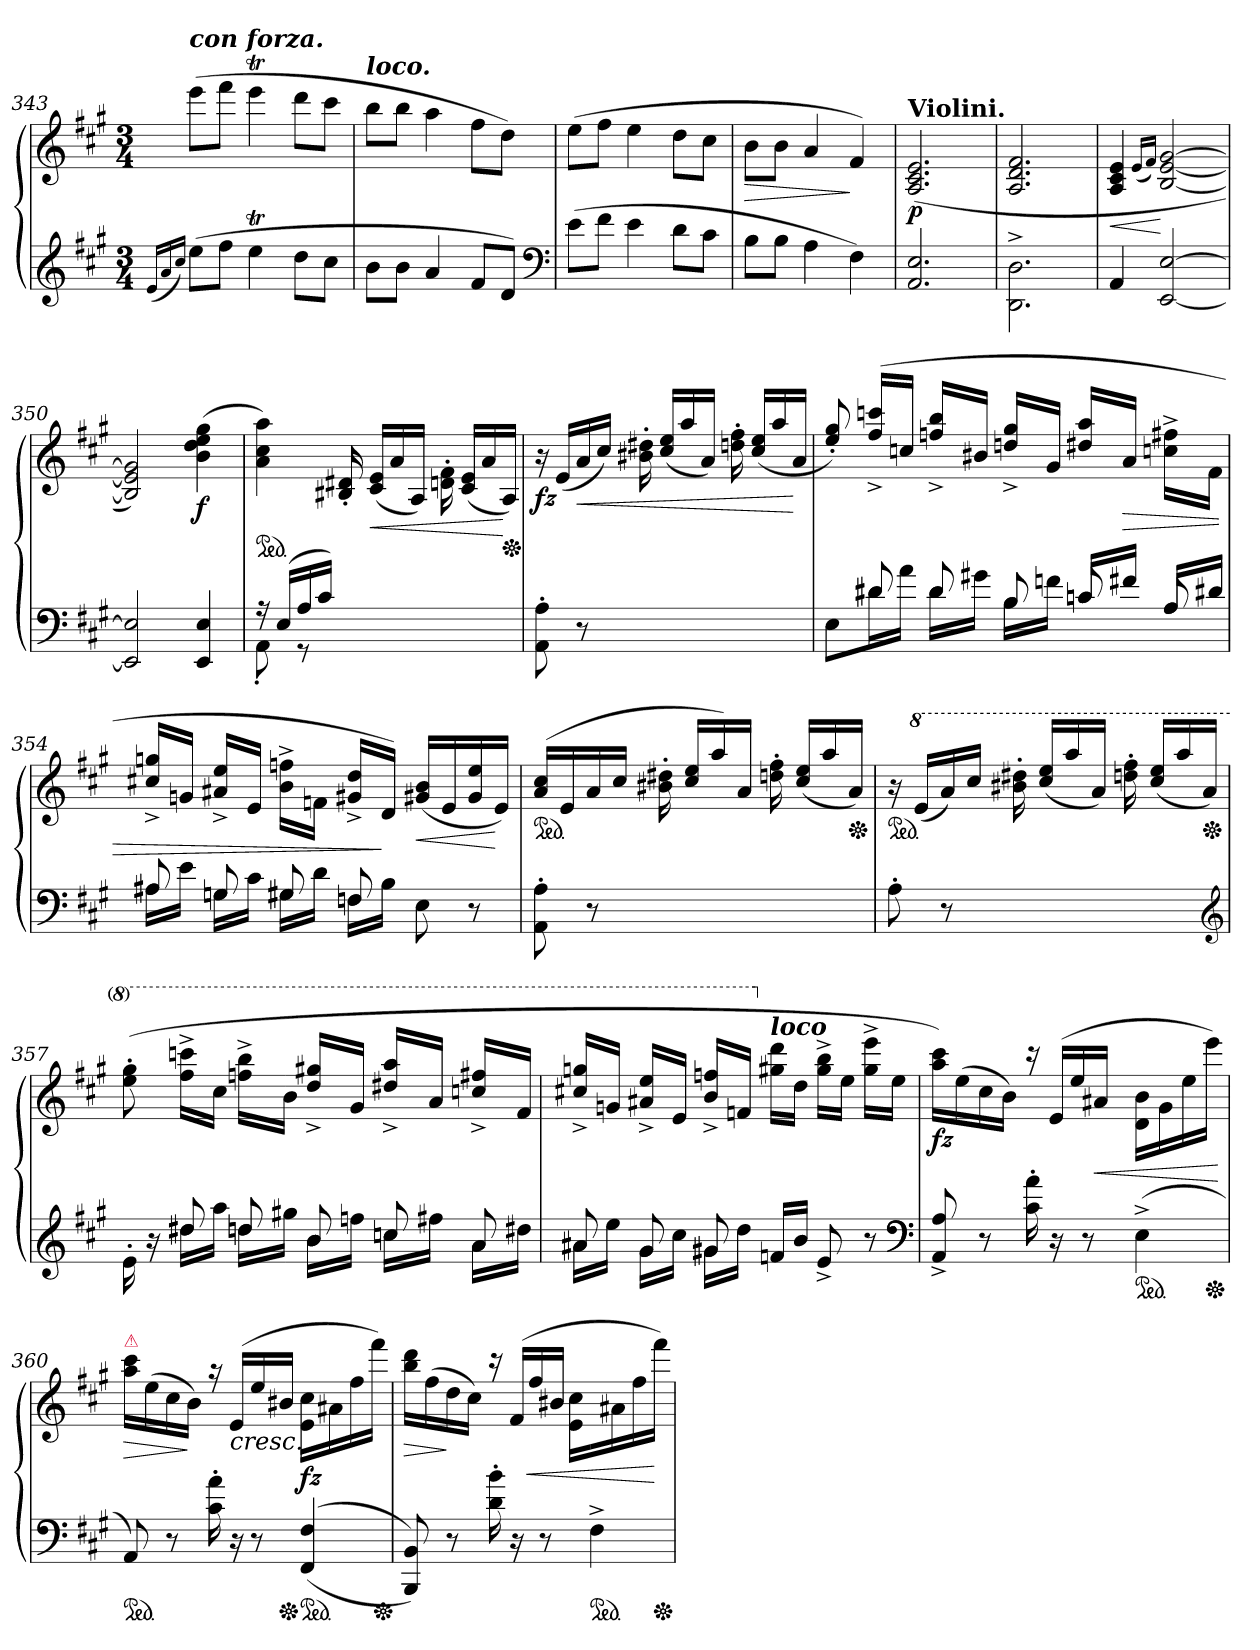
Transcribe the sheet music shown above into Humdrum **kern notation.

**kern	**kern	**dynam
*part1	*part1	*part1
*staff2	*staff1	*staff1/2
*clefG2	*clefG2	*
*k[f#c#g#]	*k[f#c#g#]	*
*A:	*A:	*
*M3/4	*M3/4	*
=343	=343	=343
(<16qqe/LL	.	.
16qqa/	.	.
16qqcc#/JJ)	.	.
!	!LO:TX:a:Bi:t=con forza.	!
(<8eeL	(>8eeeL	.
8ff#J	8fff#J	.
4eeT	4eeeT	.
8ddL	8dddL	.
8cc#J	8ccc#J	.
=344	=344	=344
!	!LO:TX:a:Bi:t=loco.	!
8bL	8bbL	.
8bJ	8bbJ	.
4a/	4aa	.
8f#L	8ff#L	.
8dJ)	8ddJ)	.
*clefF4	*	*
=345	=345	=345
(>8eL	(>8eeL	.
8f#J	8ff#J	.
4e	4ee	.
8dL	8ddL	.
8c#J	8cc#J	.
=346	=346	=346
!	!	!LO:HP:b
8BL	8bL	>
8BJ	8b\J	.
4A	4a/	.
4F#)	4f#/)	]
=347	=347	=347
!	!LO:TX:a:B:t=Violini.	!
!	!	!LO:DY:b
2.AA!/ 2.E!/	(>2.A! 2.c#! 2.e!	p
=348	=348	=348
2.DD!^<\ 2.D!^<\	2.A!/ 2.d!/ 2.f#!/	.
=349	=349	=349
!	!	!LO:HP:b
4AA!	4A! 4c#! 4e!	<
.	(<16qqe!/LL	.
.	16qqf#!/JJ)	.
[2EE! [2E!	[2B! [2e! [2g#!	[
=350	=350	=350
2EE!] 2E!]	2B!] 2e!] 2g#!])	.
!	!	!LO:DY:b
4EE! 4E!	(>4b! 4dd! 4ee! 4gg#!	f
=351	=351	=351
*^	*	*
!	!	!LO:TX:a:Bi:t=Brillante.	!
*	*	*ped	*
16rA	8AA'>	4a! 4cc#! 4aa!)	.
(>16ELL	.	.	.
16A	8rGG	.	.
16c#JJ)	.	.	.
2ryy	2ryy	16B#X'> 16d#X'>	.
!	!	!	!LO:HP:b
.	.	(<16c# 16eLL	<
.	.	16a	.
.	.	16AJJ)	.
.	.	16dn'>\ 16f#'>\	.
.	.	(<16c# 16eLL	.
.	.	16a	.
*	*	*Xped	*
.	.	16AJJ)	[
*v	*v	*	*
=352	=352	=352
!	!	!LO:DY:b
8AA'> 8A'>	16r	fz
.	(<16eLL	.
!	!	!LO:HP:b
8r	16a	<
.	16cc#JJ)	.
2ryy	16b#X'\ 16dd#X'\	.
.	(>16cc#/ 16ee/LL	.
.	16aa/	.
.	16aJJ)	.
.	16ddn'\ 16ff#'\	.
.	(<16cc#/ 16ee/LL	.
.	16aa/	.
.	16aJJ	[
=353	=353	=353
*^	*	*
8E/L	8ryy	8ee'>/ 8gg#'>/)	.
16d#X\L	8d#X/	(>16ff#^>/ 16cccn^>/LL	.
16a\JJ	.	16ccnJJ	.
16d#\LL	8d#/	16ffn^>/ 16bb^>/LL	.
16g#XJJ	.	16b#XJJ	.
16BLL	8B/	16ddn^> 16gg#^>LL	.
16fn\JJ	.	16g#/JJ	.
16cnLL	8cn/	16dd#X/ 16aa/LL	.
!	!	!	!LO:HP:b
16f#XJJ	.	16aJJ	>
16ALL	8A/	16ccn^> 16ff#X^>LL	.
16d#XJJ	.	16f#JJ	.
=354	=354	=354	=354
16A#XLL	8A#X/	16cc#X^>/ 16ggn^>/LL	.
16e\JJ	.	16gnJJ	.
16GnLL	8Gn/	16a#X^> 16ee^>LL	.
16c#\JJ	.	16eJJ	.
16G#XLL	8G#X/	16b^> 16ffn^>LL	.
16d\JJ	.	16fnJJ	.
16FnLL	8Fn/	16g#X^> 16dd^>LL	.
16B\JJ	.	16dJJ)	]
!	!	!	!LO:HP:b
8E	4ryy	(>16g#X 16bLL	<
.	.	16e	.
8r	.	16g# 16ee	.
.	.	16eJJ)	[
*v	*v	*	*
=355	=355	=355
*	*ped	*
8AA' 8A'	(>16a 16cc#LL	.
.	16e	.
8r	16a	.
.	16cc#JJ	.
2ryy	16b#X'> 16dd#X'>	.
.	16cc#/ 16ee/LL	.
.	16aa/)	.
.	16aJJ	.
.	16ddn'>\ 16ff#'>\	.
.	(>16cc#/ 16ee/LL	.
.	16aa	.
*	*Xped	*
.	16aJJ)	.
=356	=356	=356
*	*ped	*
8A'	16r	.
*	*8va	*
.	(<16eeLL	.
8r	16aa)	.
.	16ccc#JJ	.
2ryy	16bb#X'>\ 16ddd#X'>\	.
.	(>16ccc#/ 16eee/LL	.
.	16aaa/	.
.	16aaJJ)	.
.	16dddn'>\ 16fff#'>\	.
.	(>16ccc#/ 16eee/LL	.
.	16aaa/	.
*	*Xped	*
.	16aaJJ)	.
*clefG2	*	*
=357	=357	=357
*^	*	*
16e'\	8ryy	(>8eee'\ 8ggg#'\	.
16r	.	.	.
16dd#XLL	8dd#X/	16fff#^< 16ccccn^<LL	.
16aa\JJ	.	16ccc#JJ	.
16ddnLL	8ddn/	16fffn^< 16bbb^<LL	.
16gg#X\JJ	.	16bbJJ	.
16bLL	8b/	16ddd^</ 16ggg#X^</LL	.
16ffn\JJ	.	16gg#JJ	.
16ccnLL	8ccn/	16ddd#X^</ 16aaa^</LL	.
16ff#X\JJ	.	16aaJJ	.
16aLL	8a/	16cccn^</ 16fff#X^</LL	.
16dd#X\JJ	.	16ff#JJ	.
=358	=358	=358	=358
8a#X	16a#XLL	16ccc#X^</ 16gggn^</LL	.
.	16ee\JJ	16ggnJJ	.
8g#	16g#LL	16aa#X^</ 16eee^</LL	.
.	16cc#\JJ	16eeJJ	.
8g#X	16g#XLL	16bb^</ 16fffn^</LL	.
.	16dd\JJ	16ffnJJ	.
*	*	*X8va	*
!	!	!LO:TX:a:Bi:t=loco	!
8ryy	16fn/LL	16gg#X 16dddLL	.
.	16b/JJ	16ddJJ	.
4ryy	8e^>	16gg#^> 16bb^>LL	.
.	.	16eeJJ	.
.	8r	16gg#^> 16eee^>LL	.
.	.	16eeJJ	.
*v	*v	*	*
*clefF4	*	*
=359	=359	=359
!	!	!LO:DY:b
8AA^>/ 8A^>/	16aa 16ccc#LL)	fz
.	(>16ee	.
8r	16cc#	.
.	16bJJ)	.
16c#'>\ 16a'>\	16rccc	.
*	*Xtuplet	*
16r	(>24e\LL	.
.	24ee/	.
8r	.	.
!	!	!LO:HP:b
.	24a#XJJ	<
.	16ryy	.
*ped	*	*
(>4E^>	16d 16bLL	.
.	16g#	.
.	16ee	.
*Xped	*	*
.	16eeeJJ)	.
.	.	[
=360	=360	=360
!	!LO:TX:a:color=crimson:t=⚠	!
!	!	!LO:HP:b
*ped	*	*
8AA/)	16aa 16ccc#LL	>
.	(16ee	.
8r	16cc#	.
.	16bJJ)	]
16c#'>\ 16a'>\	16raa	.
!	!	!LO:HP:b
16r	(>16e/LL	<
8r	16ee/	.
*Xped	*	*
.	16b#XJJ	.
!	!	!LO:DY:b
*ped	*	*
(<(>4FF#/ 4F#/	16e\ 16cc#\LL	fz
.	16a#X	.
.	16ff#	.
.	16fff#JJ)	[
*Xped	*	*
=361	=361	=361
!	!	!LO:HP:b
8BBB/ 8BB/))	16bb 16dddLL	>
.	(>16ff#	.
8r	16dd	]
.	16cc#JJ)	.
16d'>\ 16b'>\	16rccc	.
16r	(>24f#/LL	.
!	!	!LO:HP:b
.	24ff#/	<
8r	.	.
.	24b#XJJ	.
.	16e\ 16cc#\LL	.
*ped	*	*
4F#^>	16ryy	.
.	16a#X	.
.	16ff#	.
*Xped	*	*
.	16fff#JJ)	[
=	=	=
*-	*-	*-
